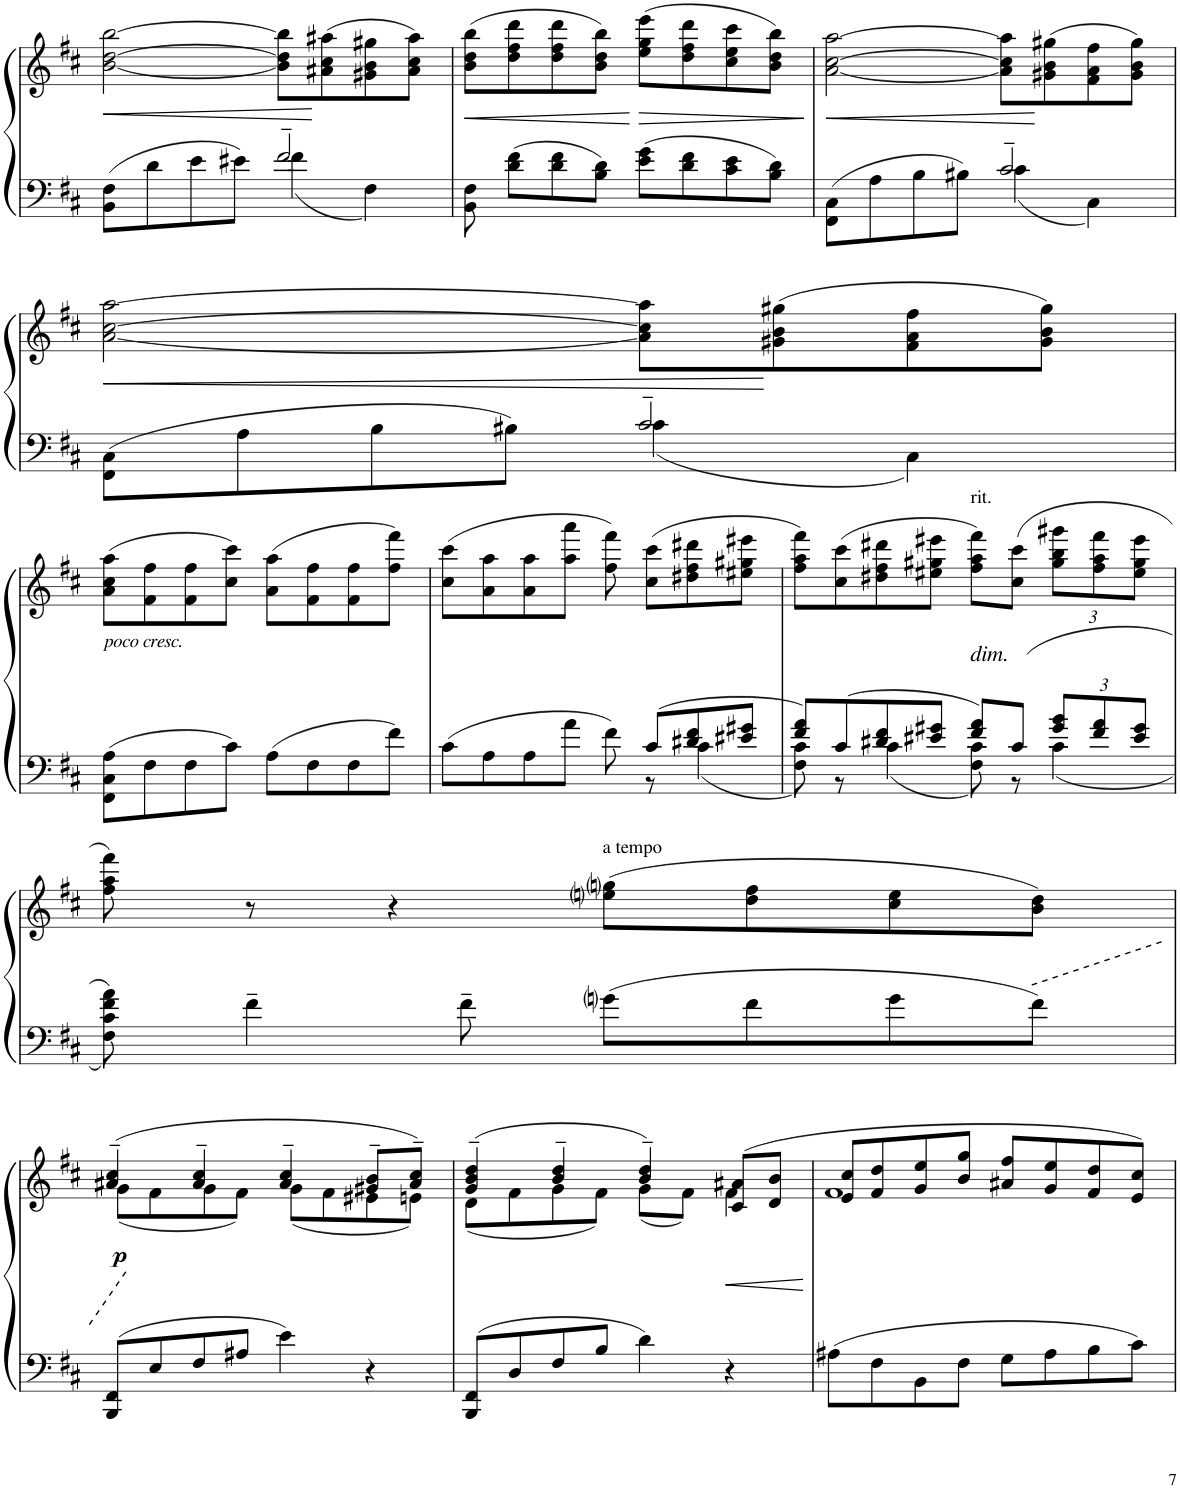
**kern	**kern	**dynam
*part1	*part1	*part1
*staff2	*staff1	*staff1/2
*I"Piano	*	*
*I'Pno.	*	*
!!LO:PB:g=z
*clefF4	*clefG2	*
*k[f#c#]	*k[f#c#]	*
*M4/4	*M4/4	*
=61	=61	=61
*^	*	*
!	!	!	!LO:HP:b
8BB\ 8F#\L	2ryy	[2b\ [2dd\ [2bb\	<
8d\	.	.	.
8e\	.	.	.
8e#X\J	.	.	.
2f#~/	4f#\	8b\] 8dd\] 8bb\]L	.
.	.	(8a#X\ 8cc#\ 8aa#X\	[
.	4F#\	8g#X\ 8b\ 8gg#X\	.
.	.	8a#\ 8cc#\ 8aa#\J)	.
*v	*v	*	*
=62	=62	=62
!	!	!LO:HP:b
8BB\ 8F#\	(8b\ 8dd\ 8bb\L	<
8d\ 8f#\L	8dd\ 8ff#\ 8ddd\	.
8d\ 8f#\	8dd\ 8ff#\ 8ddd\	.
8B\ 8d\J	8b\ 8dd\ 8bb\J)	.
!	!	!LO:HP:n=1:b
8e\ 8g\L	(8ee\ 8gg\ 8eee\L	[ >
8d\ 8f#\	8dd\ 8ff#\ 8ddd\	.
8c#\ 8e\	8cc#\ 8ee\ 8ccc#\	.
8B\ 8d\J	8b\ 8dd\ 8bb\J)	.
.	.	]
=63	=63	=63
*^	*	*
!	!	!	!LO:HP:b
8FF#\ 8C#\L	2ryy	[2a\ [2cc#\ [2aa\	<
8A\	.	.	.
8B\	.	.	.
8B#X\J	.	.	.
2c#~/	4c#\	8a\] 8cc#\] 8aa\]L	.
.	.	(8g#X\ 8b\ 8gg#X\	[
.	4C#\	8f#\ 8a\ 8ff#\	.
.	.	8g#\ 8b\ 8gg#\J)	.
!!LO:LB:g=z
=64	=64	=64	=64
!	!	!	!LO:HP:b
8FF#\ 8C#\L	2ryy	[2a\ [2cc#\ [2aa\	<
8A\	.	.	.
8B\	.	.	.
8B#X\J	.	.	.
2c#~/	4c#\	8a\] 8cc#\] 8aa\]L	.
.	.	(8g#X\ 8b\ 8gg#X\	[
.	4C#\	8f#\ 8a\ 8ff#\	.
.	.	8g#\ 8b\ 8gg#\J)	.
*v	*v	*	*
!!LO:LB:g=z
=65	=65	=65
!	!LO:TX:b:i:t=poco cresc.	!
8FF#\ 8C#\ 8A\L	(8a\ 8cc#\ 8aa\L	.
8F#\	8f#\ 8ff#\	.
8F#\	8f#\ 8ff#\	.
8c#\J	8cc#\ 8ccc#\J)	.
8A\L	(8a\ 8aa\L	.
8F#\	8f#\ 8ff#\	.
8F#\	8f#\ 8ff#\	.
8f#\J	8ff#\ 8fff#\J)	.
=66	=66	=66
*^	*	*
8c#\L	8ryy	(8cc#\ 8ccc#\L	.
*v	*v	*	*
8A\	8a\ 8aa\	.
8A\	8a\ 8aa\	.
8a\J	8aa\ 8aaa\J	.
8f#\	8ff#\ 8fff#\)	.
*^	*	*
8c#/L	8r	(8cc#\ 8ccc#\L	.
8d#X/ 8f#/	4c#\	8dd#X\ 8ff#\ 8ddd#X\	.
8e#X/ 8g#X/J	.	8ee#X\ 8gg#X\ 8eee#X\J	.
=67	=67	=67	=67
8f#/ 8a/L	8F#\ 8c#\	8ff#\ 8aa\ 8fff#\L)	.
8c#/	8r	(8cc#\ 8ccc#\	.
8d#X/ 8f#/	4c#\	8dd#X\ 8ff#\ 8ddd#X\	.
8e#X/ 8g#X/J	.	8ee#X\ 8gg#X\ 8eee#X\J	.
!	!	!LO:TX:a:t=rit.	!
!	!	!LO:TX:b:i:t=dim.	!
8f#/ 8a/L	8F#\ 8c#\	8ff#\ 8aa\ 8fff#\L)	.
8c#/J	8r	(8cc#\ 8ccc#\J	.
*Xbrackettup	*	*Xbrackettup	*
12g#/ 12b/L	4c#\	12gg#\ 12bb\ 12ggg#X\L	.
12f#/ 12a/	.	12ff#\ 12aa\ 12fff#\	.
12e#/ 12g#/J	.	12ee#\ 12gg#\ 12eee#\J	.
*v	*v	*	*
!!LO:LB:g=z
=68	=68	=68
8F#\ 8c#\ 8f#\ 8a\	8ff#\ 8aa\ 8fff#\)	.
4f#~\	8r	.
.	4r	.
8f#~\	.	.
!	!LO:TX:a:t=a tempo	!
8gni\L	(8eeni\ 8ggni\L	.
8f#\	8dd\ 8ff#\	.
8g\	8cc#\ 8ee\	.
8f#\J	8b\ 8dd\J)	.
!!LO:LB:g=z
=69	=69	=69
*	*^	*
!	!	!	!LO:DY:b
8BBB/ 8FF#/L	(4a#X/~ 4cc#/~	(8g\L	p
8E/	.	8f#\	.
8F#/	4a#/~ 4cc#/~	8g\	.
8A#X/J	.	8f#\J)	.
4e\	4a#/~ 4cc#/~	(8g\L	.
.	.	8f#\	.
4r	8g#X/~ 8b/~L	8e#X\	.
.	8a#/~ 8cc#/~J)	8en\J)	.
=70	=70	=70	=70
8BBB/ 8FF#/L	(4g/~ 4b/~ 4dd/~	(8d\L	.
8D/	.	8f#\	.
8F#/	4b/~ 4dd/~	8g\	.
8B/J	.	8f#\J)	.
4d\	4b/~ 4dd/~)	(8g\L	.
.	.	8f#\J)	.
!	!	!	!LO:HP:b
4r	(8c#/ 8a#X/L	4f#\	<
.	8d/ 8b/J	.	.
*	*v	*v	*
.	.	[
=71	=71	=71
*	*^	*
8A#X\L	8e/ 8cc#/L	1f#	.
8F#\	8f#/ 8dd/	.	.
8BB\	8g/ 8ee/	.	.
8F#\J	8b/ 8gg/J	.	.
8G\L	8a#X/ 8ff#/L	.	.
8A#\	8g/ 8ee/	.	.
8B\	8f#/ 8dd/	.	.
8c#\J	8e/ 8cc#/J)	.	.
*	*v	*v	*
=	=	=
*-	*-	*-
